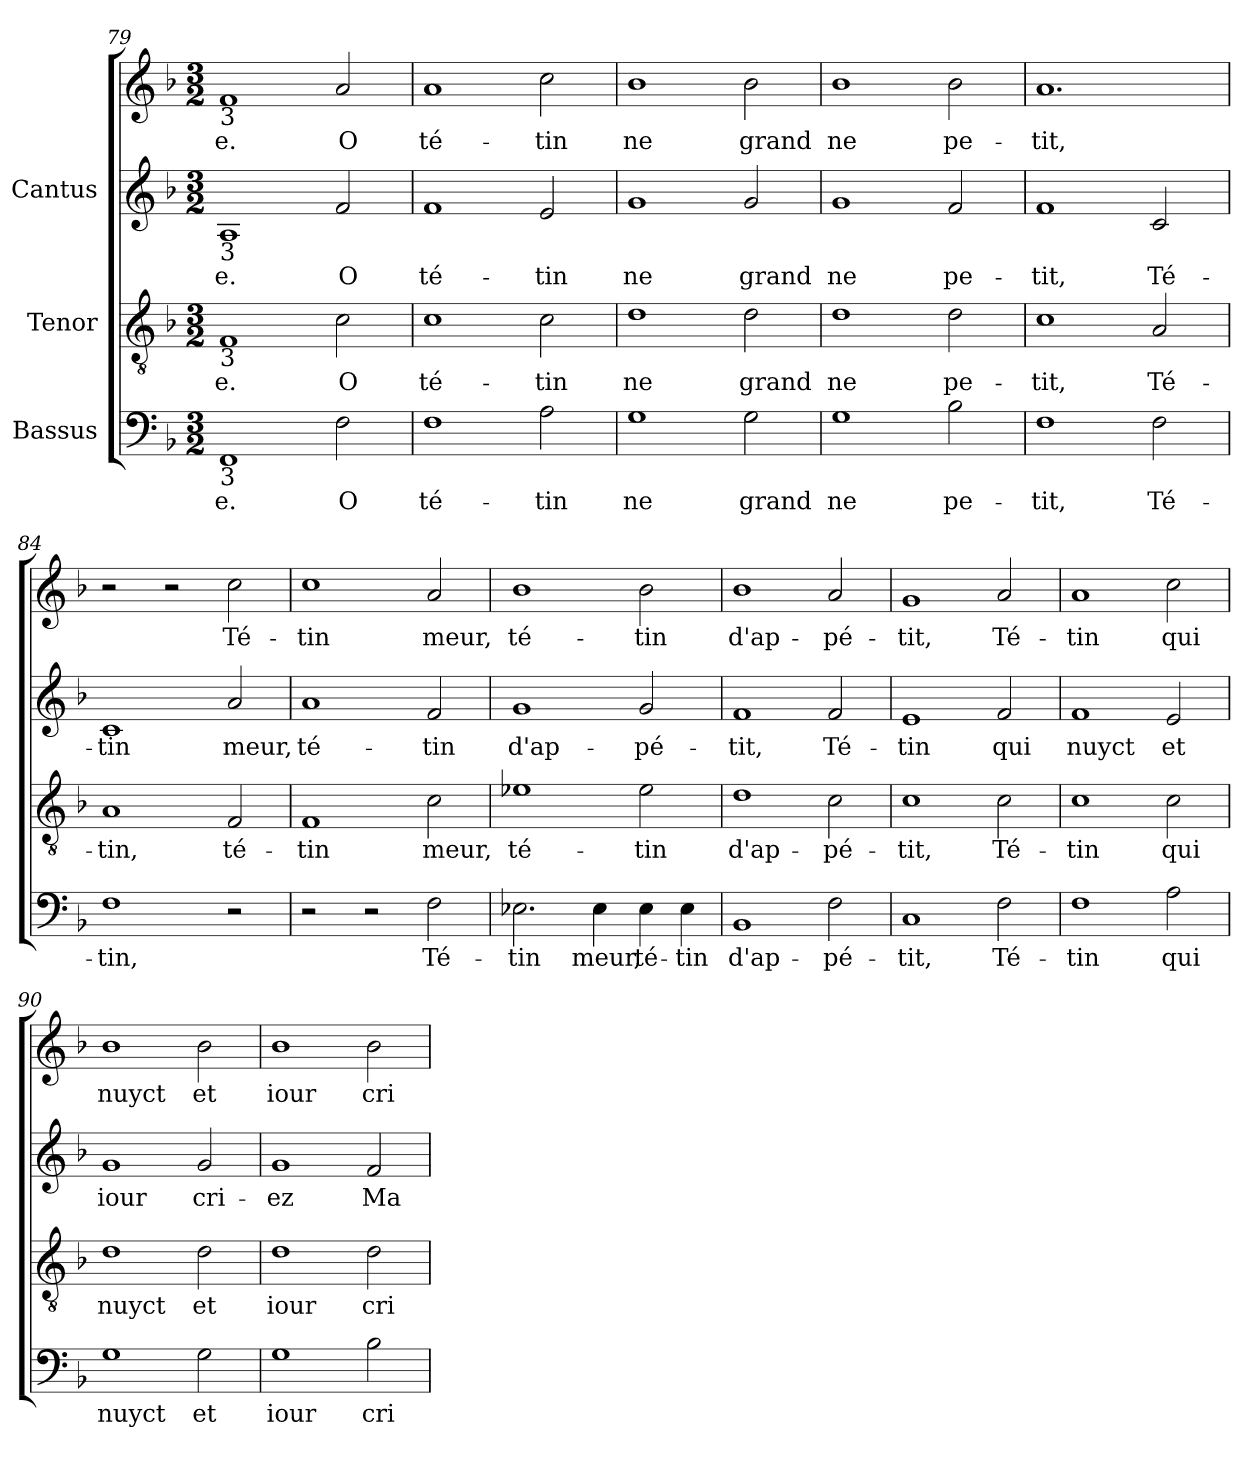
**kern	**text	**kern	**text	**kern	**text	**kern	**text
*part3	*part3	*part2	*part2	*part1	*part1	*part1	*part1
*staff4	*staff4	*staff3	*staff3	*staff2	*staff2	*staff1	*staff1
*I"Bassus	*	*I"Tenor	*	*I"Cantus	*	*	*
*clefF4	*	*clefGv2	*	*clefG2	*	*clefG2	*
*k[b-]	*	*k[b-]	*	*k[b-]	*	*k[b-]	*
*F:	*	*F:	*	*F:	*	*F:	*
*M3/2	*	*M3/2	*	*M3/2	*	*M3/2	*
*MM297	*	*MM297	*	*MM297	*	*MM297	*
=79	=79	=79	=79	=79	=79	=79	=79
!	!	!	!	!	!	!LO:TX:b:t=3	!
!	!	!	!	!LO:TX:b:t=3	!	!	!
!	!	!LO:TX:b:t=3	!	!	!	!	!
!LO:TX:b:t=3	!	!	!	!	!	!	!
!	!LO:LY:b:cj	!	!LO:LY:b:cj	!	!LO:LY:b:cj	!	!LO:LY:b:cj
1FF	-e.	1F	-e.	1A	e.	1f	-e.
!	!LO:LY:b:cj	!	!LO:LY:b:cj	!	!LO:LY:b:cj	!	!LO:LY:b:cj
2F\	O	2c\	O	2f/	O	2a/	O
!!LO:PB:g=z
=80	=80	=80	=80	=80	=80	=80	=80
!	!LO:LY:b:cj	!	!LO:LY:b:cj	!	!LO:LY:b:cj	!	!LO:LY:b:cj
1F	té-	1c	té-	1f	té-	1a	té-
!	!LO:LY:b:cj	!	!LO:LY:b:cj	!	!LO:LY:b:cj	!	!LO:LY:b:cj
2A\	-tin	2c\	-tin	2e/	-tin	2cc\	-tin
=81	=81	=81	=81	=81	=81	=81	=81
!	!LO:LY:b:cj	!	!LO:LY:b:cj	!	!LO:LY:b:cj	!	!LO:LY:b:cj
1G	ne	1d	ne	1g	ne	1b-	ne
!	!LO:LY:b:cj	!	!LO:LY:b:cj	!	!LO:LY:b:cj	!	!LO:LY:b:cj
2G\	grand	2d\	grand	2g/	grand	2b-\	grand
=82	=82	=82	=82	=82	=82	=82	=82
!	!LO:LY:b:cj	!	!LO:LY:b:cj	!	!LO:LY:b:cj	!	!LO:LY:b:cj
1G	ne	1d	ne	1g	-ne	1b-	ne
!	!LO:LY:b:cj	!	!LO:LY:b:cj	!	!LO:LY:b:cj	!	!LO:LY:b:cj
2B-\	pe-	2d\	pe-	2f/	pe-	2b-\	pe-
=83	=83	=83	=83	=83	=83	=83	=83
!	!LO:LY:b:cj	!	!LO:LY:b:cj	!	!LO:LY:b:cj	!	!LO:LY:b:cj
1F	-tit,	1c	-tit,	1f	tit,	1.a	-tit,
!	!LO:LY:b:cj	!	!LO:LY:b:cj	!	!LO:LY:b:cj	!	!
2F\	Té-	2A/	Té-	2c/	Té-	.	.
=84	=84	=84	=84	=84	=84	=84	=84
!	!LO:LY:b:cj	!	!LO:LY:b:cj	!	!LO:LY:b:cj	!	!
1F	-tin,	1A	-tin,	1c	-tin	2r	.
.	.	.	.	.	.	2r	.
!	!	!	!LO:LY:b:cj	!	!LO:LY:b:cj	!	!LO:LY:b:cj
2r	.	2F/	té-	2a/	meur,	2cc\	-Té-
=85	=85	=85	=85	=85	=85	=85	=85
!	!	!	!LO:LY:b:cj	!	!LO:LY:b:cj	!	!LO:LY:b:cj
2r	.	1F	-tin	1a	té-	1cc	tin
2r	.	.	.	.	.	.	.
!	!LO:LY:b:cj	!	!LO:LY:b:cj	!	!LO:LY:b:cj	!	!LO:LY:b:cj
2F\	Té-	2c\	meur,	2f/	-tin	2a/	meur,
!!LO:LB:g=z
=86	=86	=86	=86	=86	=86	=86	=86
!	!LO:LY:b:cj	!	!LO:LY:b:cj	!	!LO:LY:b:cj	!	!LO:LY:b:cj
2.E-X\	-tin	1e-X	té-	1g	d'ap-	1b-	té-
!	!LO:LY:b:cj	!	!	!	!	!	!
4E-\	meur,	.	.	.	.	.	.
!	!LO:LY:b:cj	!	!LO:LY:b:cj	!	!LO:LY:b:cj	!	!LO:LY:b:cj
4E-\	té-	2e-\	-tin	2g/	-pé-	2b-\	-tin
!	!LO:LY:b:cj	!	!	!	!	!	!
4E-\	-tin	.	.	.	.	.	.
=87	=87	=87	=87	=87	=87	=87	=87
!	!LO:LY:b:cj	!	!LO:LY:b:cj	!	!LO:LY:b:cj	!	!LO:LY:b:cj
1BB-	d'ap-	1d	d'ap-	1f	-tit,	1b-	-d'ap-
!	!LO:LY:b:cj	!	!LO:LY:b:cj	!	!LO:LY:b:cj	!	!LO:LY:b:cj
2F\	-pé-	2c\	-pé-	2f/	Té-	2a/	-pé-
=88	=88	=88	=88	=88	=88	=88	=88
!	!LO:LY:b:cj	!	!LO:LY:b:cj	!	!LO:LY:b:cj	!	!LO:LY:b:cj
1C	-tit,	1c	-tit,	1e	-tin	1g	-tit,
!	!LO:LY:b:cj	!	!LO:LY:b:cj	!	!LO:LY:b:cj	!	!LO:LY:b:cj
2F\	Té-	2c\	Té-	2f/	qui	2a/	Té-
=89	=89	=89	=89	=89	=89	=89	=89
!	!LO:LY:b:cj	!	!LO:LY:b:cj	!	!LO:LY:b:cj	!	!LO:LY:b:cj
1F	-tin	1c	-tin	1f	nuyct	1a	tin
!	!LO:LY:b:cj	!	!LO:LY:b:cj	!	!LO:LY:b:cj	!	!LO:LY:b:cj
2A\	qui	2c\	qui	2e/	et	2cc\	qui
=90	=90	=90	=90	=90	=90	=90	=90
!	!LO:LY:b:cj	!	!LO:LY:b:cj	!	!LO:LY:b:cj	!	!LO:LY:b:cj
1G	nuyct	1d	nuyct	1g	iour	1b-	nuyct
!	!LO:LY:b:cj	!	!LO:LY:b:cj	!	!LO:LY:b:cj	!	!LO:LY:b:cj
2G\	et	2d\	et	2g/	cri-	2b-\	et
=91	=91	=91	=91	=91	=91	=91	=91
!	!LO:LY:b:cj	!	!LO:LY:b:cj	!	!LO:LY:b:cj	!	!LO:LY:b:cj
1G	iour	1d	iour	1g	-ez	1b-	-iour
!	!LO:LY:b:cj	!	!LO:LY:b:cj	!	!LO:LY:b:cj	!	!LO:LY:b:cj
2B-\	cri-	2d\	cri-	2f/	Ma-	2b-\	cri-
=	=	=	=	=	=	=	=
*-	*-	*-	*-	*-	*-	*-	*-
